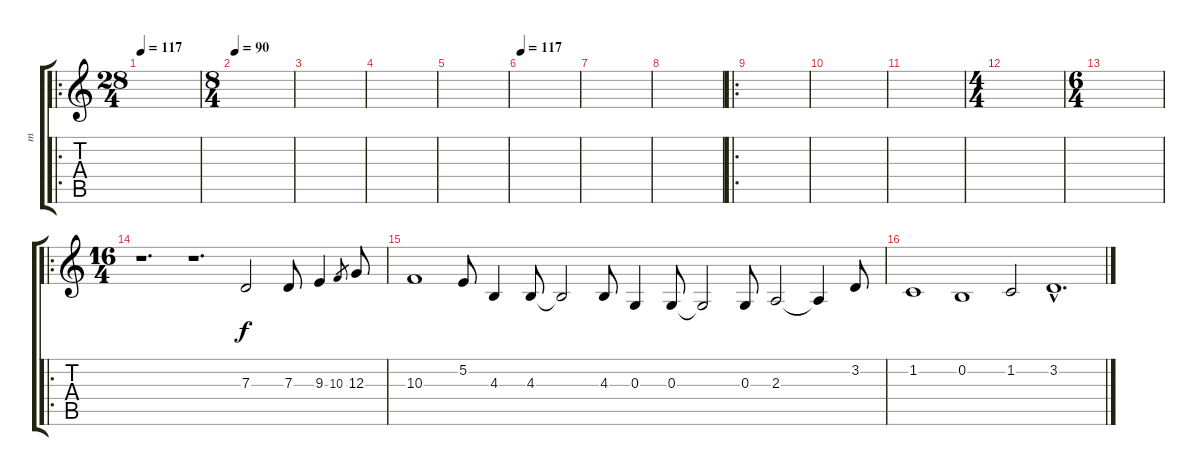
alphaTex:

\track ("m" "m") {instrument acousticgrandpiano}
\staff {score tabs}
\tuning (E4 B3 G3 D3 A2 E2) {hide}
\ro
\ts (28 4)
\tempo 117
\tempo 90
\tempo 117
\clef g2
\ks c
|
\ts (8 4)
\tempo 90
|
|
|
|
\tempo 117
|
|
|
\ro
|
|
|
\ts (4 4)
|
\ts (6 4)
|
\ro
\ts (16 4)
r.1{d} r.1{d} 7.3.2 7.3.8 9.3.4 10.3.8{gr} 12.3.8 |
10.3.1 5.2.8 4.3.4 4.3.8 4.3{t}.2 4.3.8 0.3.4 0.3.8 0.3{t}.2 0.3.8 2.3.2 2.3{t}.4 3.2.8 |
1.2.1 0.2.1 1.2.2 3.2{hac}.1{d}
